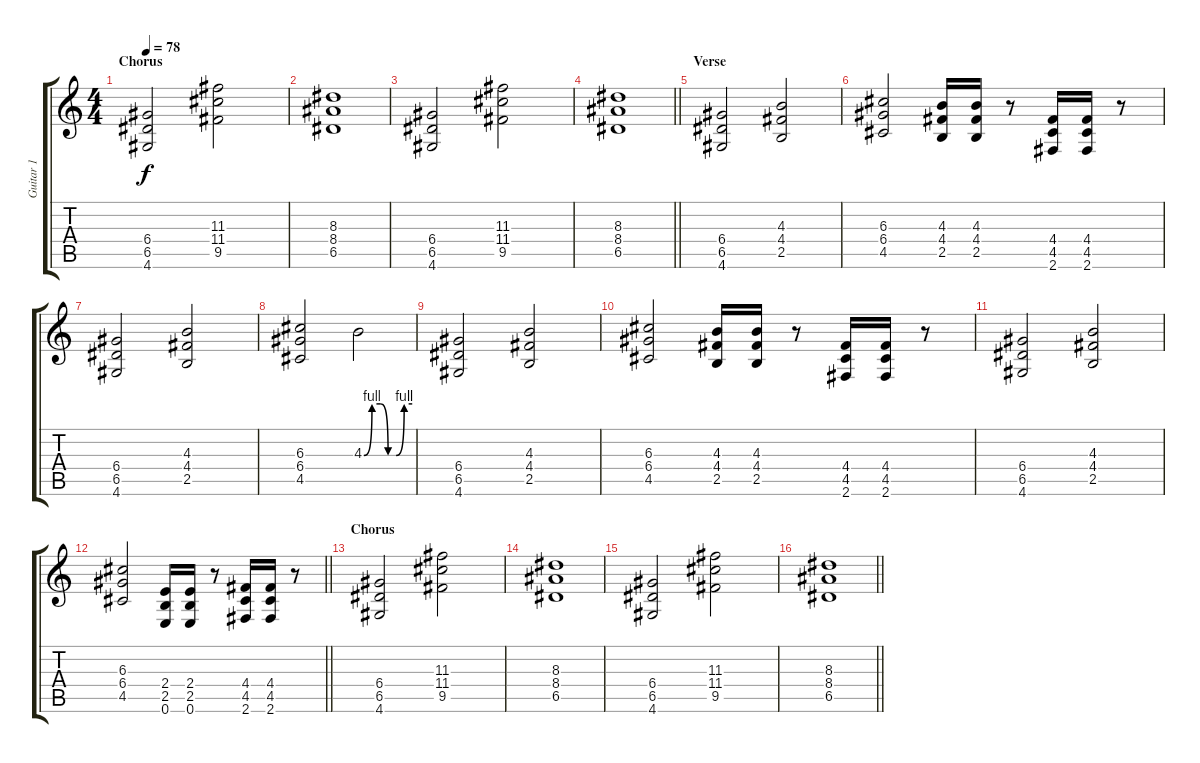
\track ("Guitar 1" "Guitar 1") {instrument overdrivenguitar}
\staff {score tabs}
\tuning (E4 B3 G3 D3 A2 E2) {hide}
\ts (4 4)
\section ("" "Chorus")
\tempo 78
\clef g2
\ks c
(6.4 6.5 4.6).2{dy f} (11.3 11.4 9.5).2 |
(8.3 8.4 6.5).1 |
(6.4 6.5 4.6).2 (11.3 11.4 9.5).2 |
\barLineRight lightlight
(8.3 8.4 6.5).1 |
\section ("" "Verse")
(6.4 6.5 4.6).2 (4.3 4.4 2.5).2 |
(6.3 6.4 4.5).2 (4.3 4.4 2.5).16 (4.3 4.4 2.5).16 r.8 (4.4 4.5 2.6).16 (4.4 4.5 2.6).16 r.8 |
(6.4 6.5 4.6).2 (4.3 4.4 2.5).2 |
(6.3 6.4 4.5).2 4.3{be (custom 0 0 10 4 20 4 30 0 40 0 50 4 60 4)}.2 |
(6.4 6.5 4.6).2 (4.3 4.4 2.5).2 |
(6.3 6.4 4.5).2 (4.3 4.4 2.5).16 (4.3 4.4 2.5).16 r.8 (4.4 4.5 2.6).16 (4.4 4.5 2.6).16 r.8 |
(6.4 6.5 4.6).2 (4.3 4.4 2.5).2 |
\barLineRight lightlight
(6.3 6.4 4.5).2 (2.4 2.5 0.6).16 (2.4 2.5 0.6).16 r.8 (4.4 4.5 2.6).16 (4.4 4.5 2.6).16 r.8 |
\section ("" "Chorus")
(6.4 6.5 4.6).2 (11.3 11.4 9.5).2 |
(8.3 8.4 6.5).1 |
(6.4 6.5 4.6).2 (11.3 11.4 9.5).2 |
\barLineRight lightlight
(8.3 8.4 6.5).1
